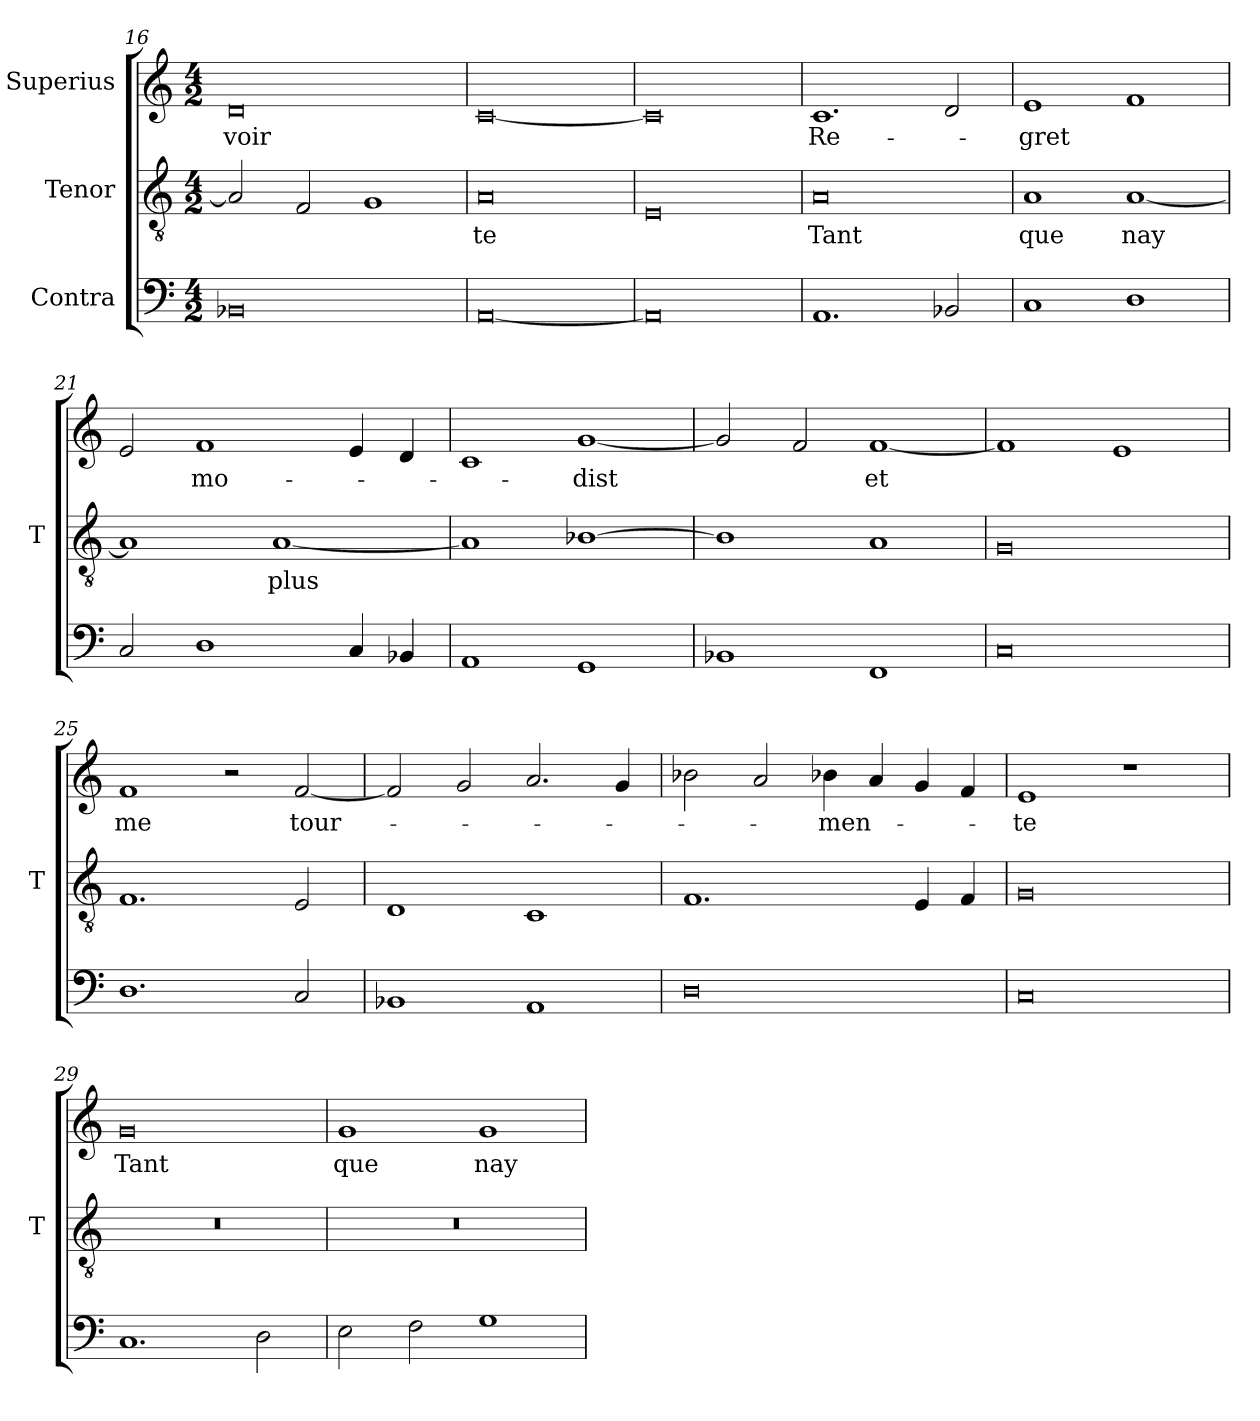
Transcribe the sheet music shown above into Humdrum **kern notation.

**kern	**kern	**text	**kern	**text
*part3	*part2	*part2	*part1	*part1
*staff3	*staff2	*staff2	*staff1	*staff1
*I"Contra	*I"Tenor	*	*I"Superius	*
*	*I'T	*	*	*
*clefF4	*clefGv2	*	*clefG2	*
*M4/2	*M4/2	*	*M4/2	*
=16	=16	=16	=16	=16
0BB-X	2A]	.	0d	-voir
.	2F	.	.	.
.	1G	.	.	.
=17	=17	=17	=17	=17
[0AA	0A	-te	[0c	.
=18	=18	=18	=18	=18
0AA]	0E	.	0c]	.
=19	=19	=19	=19	=19
1.AA	0A	-Tant	1.c	Re-
2BB-X	.	.	2d	.
=20	=20	=20	=20	=20
1C	1A	-que	1e	-gret
1D	[1A	-nay	1f	.
=21	=21	=21	=21	=21
2C	1A]	.	2e	.
1D	.	.	1f	mo-
.	[1A	-plus	.	.
4C	.	.	4e	.
4BB-X	.	.	4d	.
=22	=22	=22	=22	=22
1AA	1A]	.	1c	.
1GG	[1B-X	.	[1g	-dist
=23	=23	=23	=23	=23
1BB-X	1B-]	.	2g]	.
.	.	.	2f	.
1FF	1A	.	[1f	-et
=24	=24	=24	=24	=24
0C	0G	.	1f]	.
.	.	.	1e	.
=25	=25	=25	=25	=25
1.D	1.F	.	1f	-me
.	.	.	2r	.
2C	2E	.	[2f	tour-
=26	=26	=26	=26	=26
1BB-X	1D	.	2f]	.
.	.	.	2g	.
1AA	1C	.	2.a	.
.	.	.	4g	.
=27	=27	=27	=27	=27
0D	1.F	.	2b-X	.
.	.	.	2a	.
.	.	.	4b-X	-men-
.	.	.	4a	.
.	4E	.	4g	.
.	4F	.	4f	.
=28	=28	=28	=28	=28
0C	0G	.	1e	-te
.	.	.	1r	.
=29	=29	=29	=29	=29
1.C	0r	.	0g	-Tant
2D	.	.	.	.
=30	=30	=30	=30	=30
2E	0r	.	1g	-que
2F	.	.	.	.
1G	.	.	1g	-nay
=	=	=	=	=
*-	*-	*-	*-	*-
